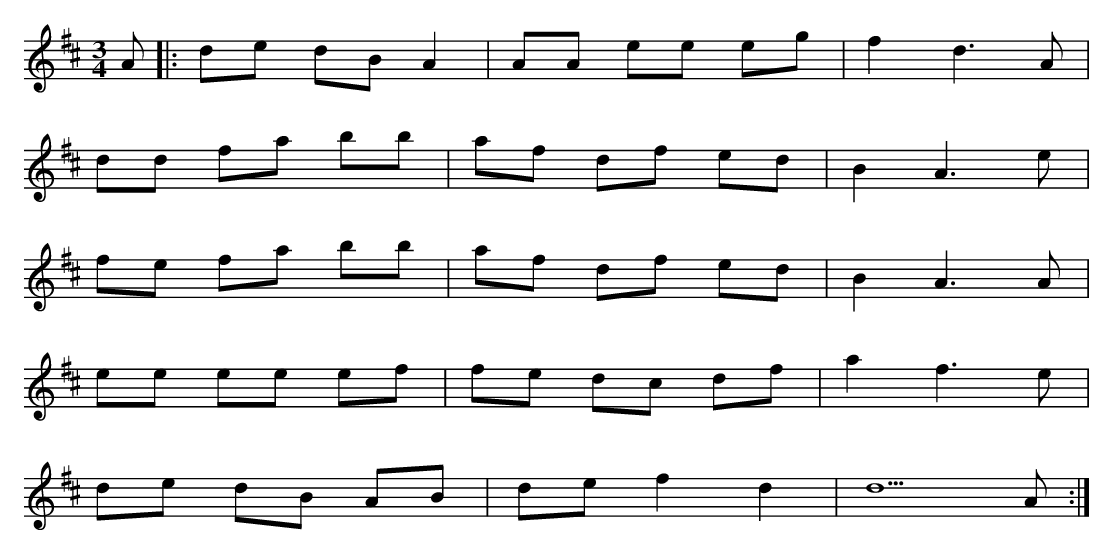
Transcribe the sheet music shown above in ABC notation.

X:1
M:3/4
K:D
A|:de dB A2|AA ee eg|f2 d3A|
dd fa bb|af df ed|B2 A3e|
fe fa bb|af df ed|B2 A3A|
ee ee ef|fe dc df|a2 f3e|
de dB AB|de f2 d2|d5 A:|
